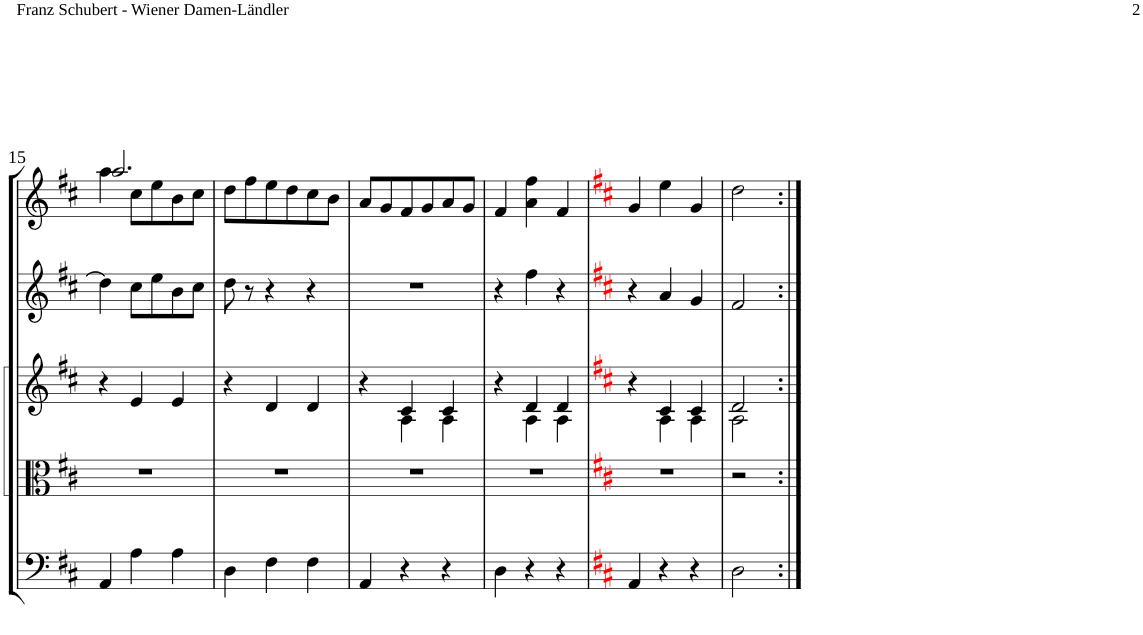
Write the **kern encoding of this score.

**kern	**kern	**kern	**kern	**kern
*part5	*part4	*part3	*part2	*part1
*staff5	*staff4	*staff3	*staff2	*staff1
*I"Violoncelles	*I"Altos	*I"Violons 3	*I"Violons 2	*I"Violons 1
*I'Vc	*	*I'Vln	*I'Vln	*I'Vln
!!LO:PB:g=z
*clefF4	*clefC3	*clefG2	*clefG2	*clefG2
*k[f#c#]	*k[f#c#]	*k[f#c#]	*k[f#c#]	*k[f#c#]
*M3/4	*M3/4	*M3/4	*M3/4	*M3/4
=15	=15	=15	=15	=15
*	*	*	*	*^
4AA/	2.r	4r	4dd\]	2.aa/	4aa\
4A\	.	4e/	8cc#\L	.	8cc#\L
.	.	.	8ee\	.	8ee\
4A\	.	4e/	8b\	.	8b\
.	.	.	8cc#\J	.	8cc#\J
*	*	*	*	*v	*v
=16	=16	=16	=16	=16
4D\	2.r	4r	8dd\	8dd\L
.	.	.	8r	8ff#\
4F#\	.	4d/	4r	8ee\
.	.	.	.	8dd\
4F#\	.	4d/	4r	8cc#\
.	.	.	.	8b\J
=17	=17	=17	=17	=17
*	*	*^	*	*
4AA/	2.r	4r	4ryy	2.r	8a/L
.	.	.	.	.	8g/
4r	.	4c#/	4A\	.	8f#/
.	.	.	.	.	8g/
4r	.	4c#/	4A\	.	8a/
.	.	.	.	.	8g/J
=18	=18	=18	=18	=18	=18
4D\	2.r	4r	4ryy	4r	4f#/
4r	.	4d/	4A\	4ff#\	4a\ 4ff#\
4r	.	4d/	4A\	4r	4f#/
=19	=19	=19	=19	=19	=19
*k[f#c#]	*k[f#c#]	*k[f#c#]	*	*k[f#c#]	*k[f#c#]
4AA/	2.r	4r	4ryy	4r	4g/
4r	.	4c#/	4A\	4a/	4ee\
4r	.	4c#/	4A\	4g/	4g/
=20	=20	=20	=20	=20	=20
2D\	2r	2d/	2A\	2f#/	2dd\
*	*	*v	*v	*	*
=:|!	=:|!	=:|!	=:|!	=:|!
*-	*-	*-	*-	*-
